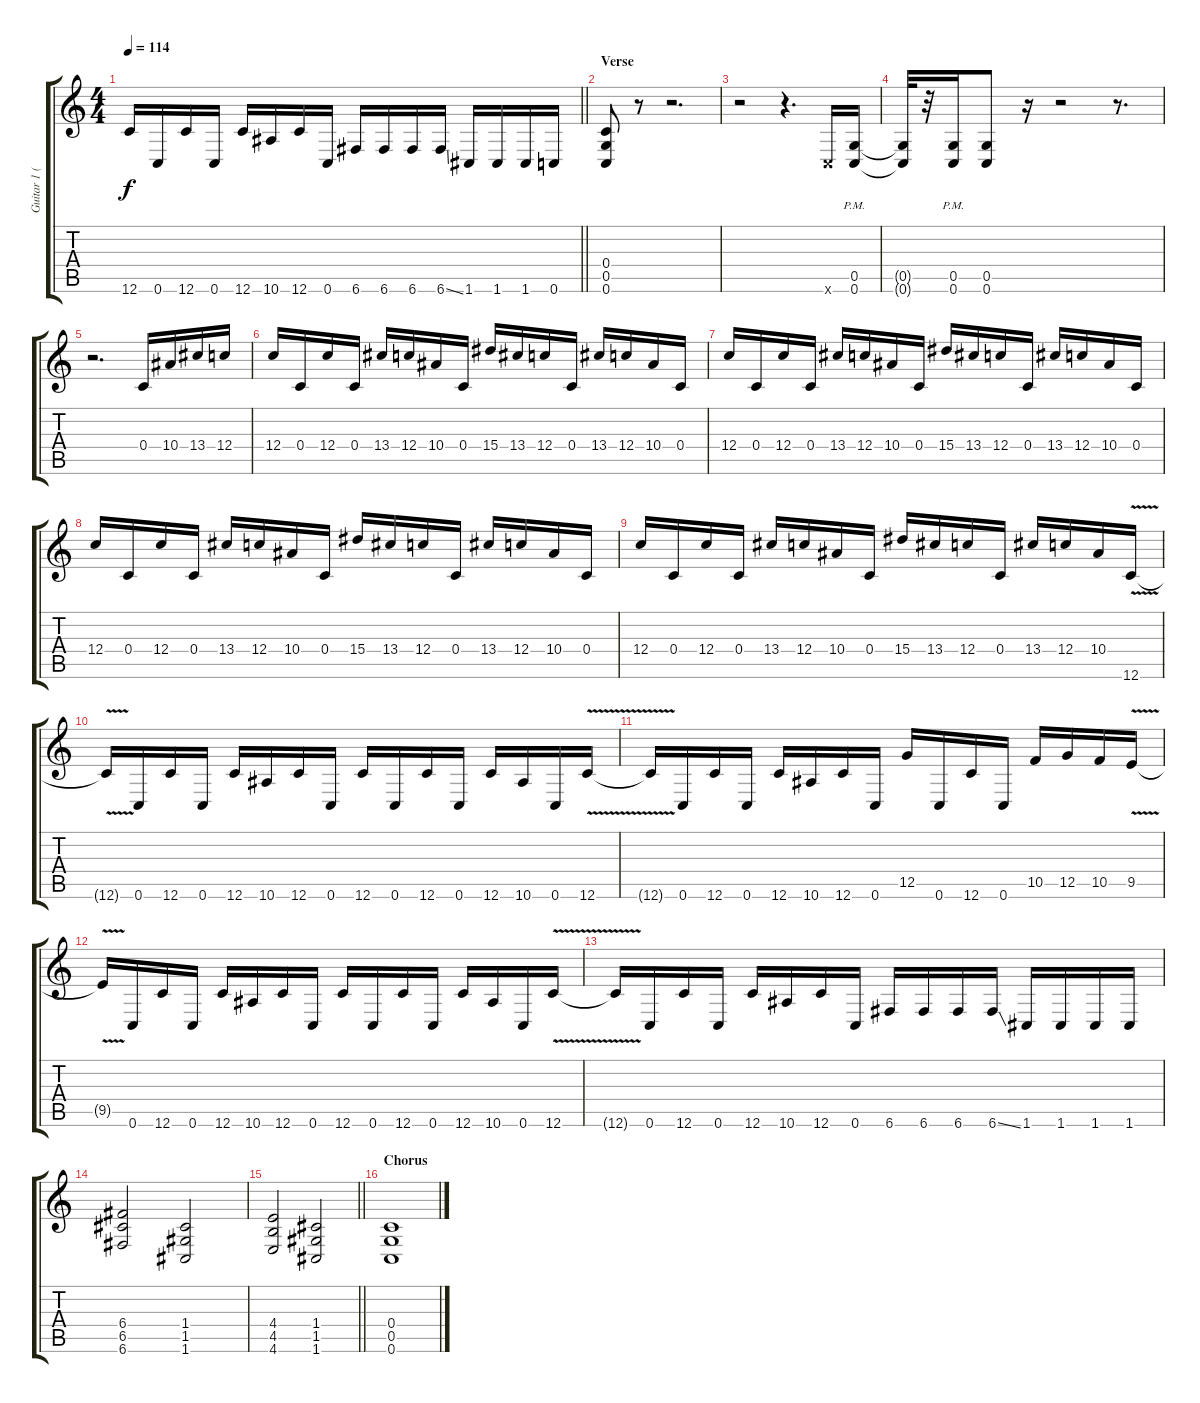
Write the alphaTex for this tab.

\track ("Guitar 1 (Dan Jacobs)" "Guitar 1 (") {instrument distortionguitar}
\staff {score tabs}
\tuning (D4 A3 F3 C3 G2 C2) {hide}
\ts (4 4)
\tempo 114
\clef g2
\barLineRight lightlight
\ks c
12.6{t}.16{dy f} 0.6.16 12.6.16 0.6.16 12.6.16 10.6.16 12.6.16 0.6.16 6.6.16 6.6.16 6.6.16 6.6{ss}.16 1.6.16 1.6.16 1.6.16 0.6.16 |
\section ("" "Verse")
(0.4 0.5 0.6).8 r.8 r.2{d} |
r.2 r.4{d} 0.6{x}.16 (0.5{pm} 0.6{pm}).16 |
(0.5{t} 0.6{t}).32 r.32 (0.5{pm} 0.6{pm}).16 (0.5 0.6).8 r.16 r.2 r.8{d} |
r.2{d} 0.4.16{volume 8 balance 0} 10.4.16 13.4.16 12.4.16 |
12.4.16 0.4.16 12.4.16 0.4.16 13.4.16 12.4.16 10.4.16 0.4.16 15.4.16 13.4.16 12.4.16 0.4.16 13.4.16 12.4.16 10.4.16 0.4.16 |
12.4.16 0.4.16 12.4.16 0.4.16 13.4.16 12.4.16 10.4.16 0.4.16 15.4.16 13.4.16 12.4.16 0.4.16 13.4.16 12.4.16 10.4.16 0.4.16 |
12.4.16 0.4.16 12.4.16 0.4.16 13.4.16 12.4.16 10.4.16 0.4.16 15.4.16 13.4.16 12.4.16 0.4.16 13.4.16 12.4.16 10.4.16 0.4.16 |
12.4.16 0.4.16 12.4.16 0.4.16 13.4.16 12.4.16 10.4.16 0.4.16 15.4.16 13.4.16 12.4.16 0.4.16 13.4.16 12.4.16 10.4.16 12.6{v}.16{volume 11 balance 6} |
12.6{t}.16 0.6.16 12.6.16 0.6.16 12.6.16 10.6.16 12.6.16 0.6.16 12.6.16 0.6.16 12.6.16 0.6.16 12.6.16 10.6.16 0.6.16 12.6{v}.16 |
12.6{t}.16 0.6.16 12.6.16 0.6.16 12.6.16 10.6.16 12.6.16 0.6.16 12.5.16 0.6.16 12.6.16 0.6.16 10.5.16 12.5.16 10.5.16 9.5{v}.16 |
9.5{t}.16 0.6.16 12.6.16 0.6.16 12.6.16 10.6.16 12.6.16 0.6.16 12.6.16 0.6.16 12.6.16 0.6.16 12.6.16 10.6.16 0.6.16 12.6{v}.16 |
12.6{t}.16 0.6.16 12.6.16 0.6.16 12.6.16 10.6.16 12.6.16 0.6.16 6.6.16 6.6.16 6.6.16 6.6{ss}.16 1.6.16 1.6.16 1.6.16 1.6.16 |
(6.4 6.5 6.6).2 (1.4 1.5 1.6).2 |
\barLineRight lightlight
(4.4 4.5 4.6).2 (1.4 1.5 1.6).2 |
\section ("" "Chorus")
(0.4 0.5 0.6).1{balance 8}
